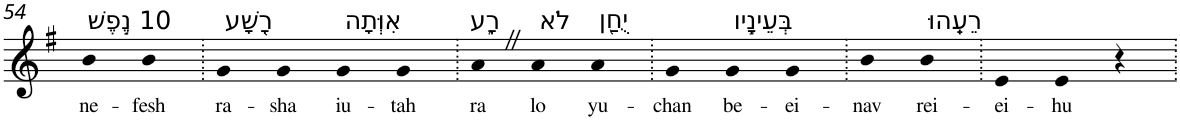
**kern	**text
*part1	*part1
*staff1	*staff1
*I"Piano	*
*I'Pno	*
!!LO:PB:g=z
*clefG2	*
*k[f#]	*
*G:	*
=54	=54
!LO:TX:a:t=10 נֶ֣פֶשׁ	!
!	!LO:LY:b
4b	ne-
!	!LO:LY:b
4b	-fesh
=55.	=55.
!LO:TX:a:t=רָ֭שָׁע	!
!	!LO:LY:b
4g	ra-
!	!LO:LY:b
4g	-sha
!LO:TX:a:t=אִוְּתָה	!
!	!LO:LY:b
4g	iu-
!	!LO:LY:b
4g	-tah
=56.	=56.
!LO:TX:a:t=רָ֑ע	!
!	!LO:LY:b
4aZ	ra
!LO:TX:a:t=לֹא	!
!	!LO:LY:b
4a	lo
!LO:TX:a:t=יֻחַ֖ן	!
!	!LO:LY:b
4a	yu-
=57.	=57.
!	!LO:LY:b
4g	-chan
!LO:TX:a:t=בְּעֵינָ֣יו	!
!	!LO:LY:b
4g	be-
!	!LO:LY:b
4g	-ei-
=58.	=58.
!	!LO:LY:b
4b	-nav
!LO:TX:a:t=רֵעֵֽהוּ	!
!	!LO:LY:b
4b	rei-
=59.	=59.
!	!LO:LY:b
4e	-ei-
!	!LO:LY:b
4e	-hu
4r	.
=.	=.
*-	*-
